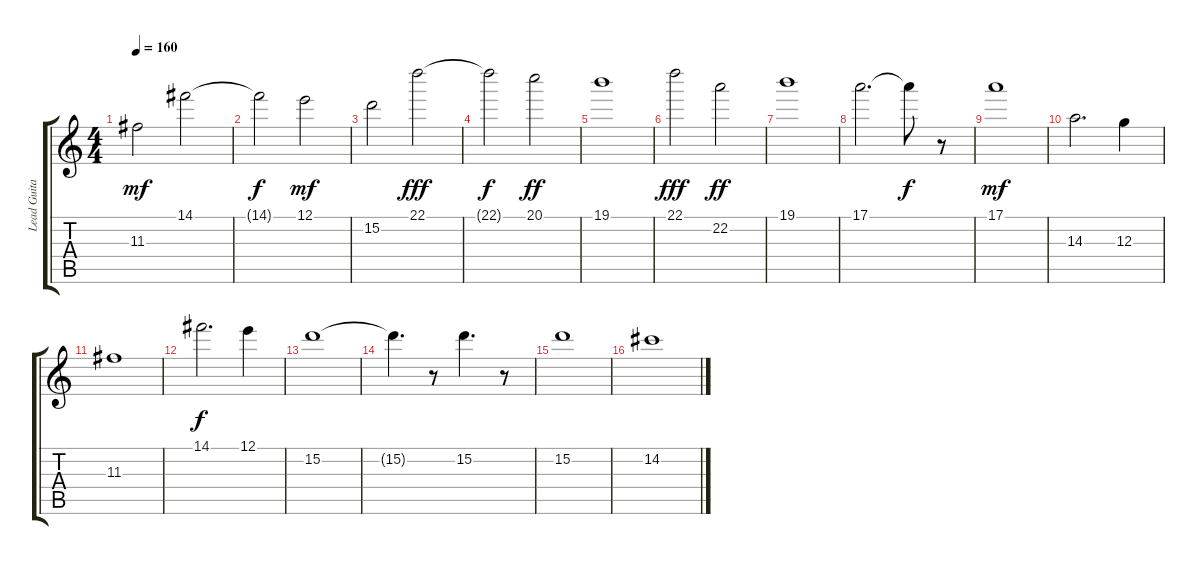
\track ("Lead Guitar" "Lead Guita") {instrument distortionguitar}
\staff {score tabs}
\tuning (E4 B3 G3 D3 A2 E2) {hide}
\ts (4 4)
\tempo 160
\clef g2
\ks c
11.3.2{dy mf} 14.1.2 |
14.1{t}.2{dy f} 12.1.2{dy mf} |
15.2.2 22.1.2{dy fff} |
22.1{t}.2{dy f} 20.1.2{dy ff} |
19.1.1 |
22.1.2{dy fff} 22.2.2{dy ff} |
19.1.1 |
17.1.2{d} 17.1{t}.8{dy f} r.8 |
17.1.1{dy mf} |
14.3.2{d} 12.3.4 |
11.3.1 |
14.1.2{d dy f} 12.1.4 |
15.2.1 |
15.2{t}.4{d} r.8 15.2.4{d} r.8 |
15.2.1 |
14.2.1
